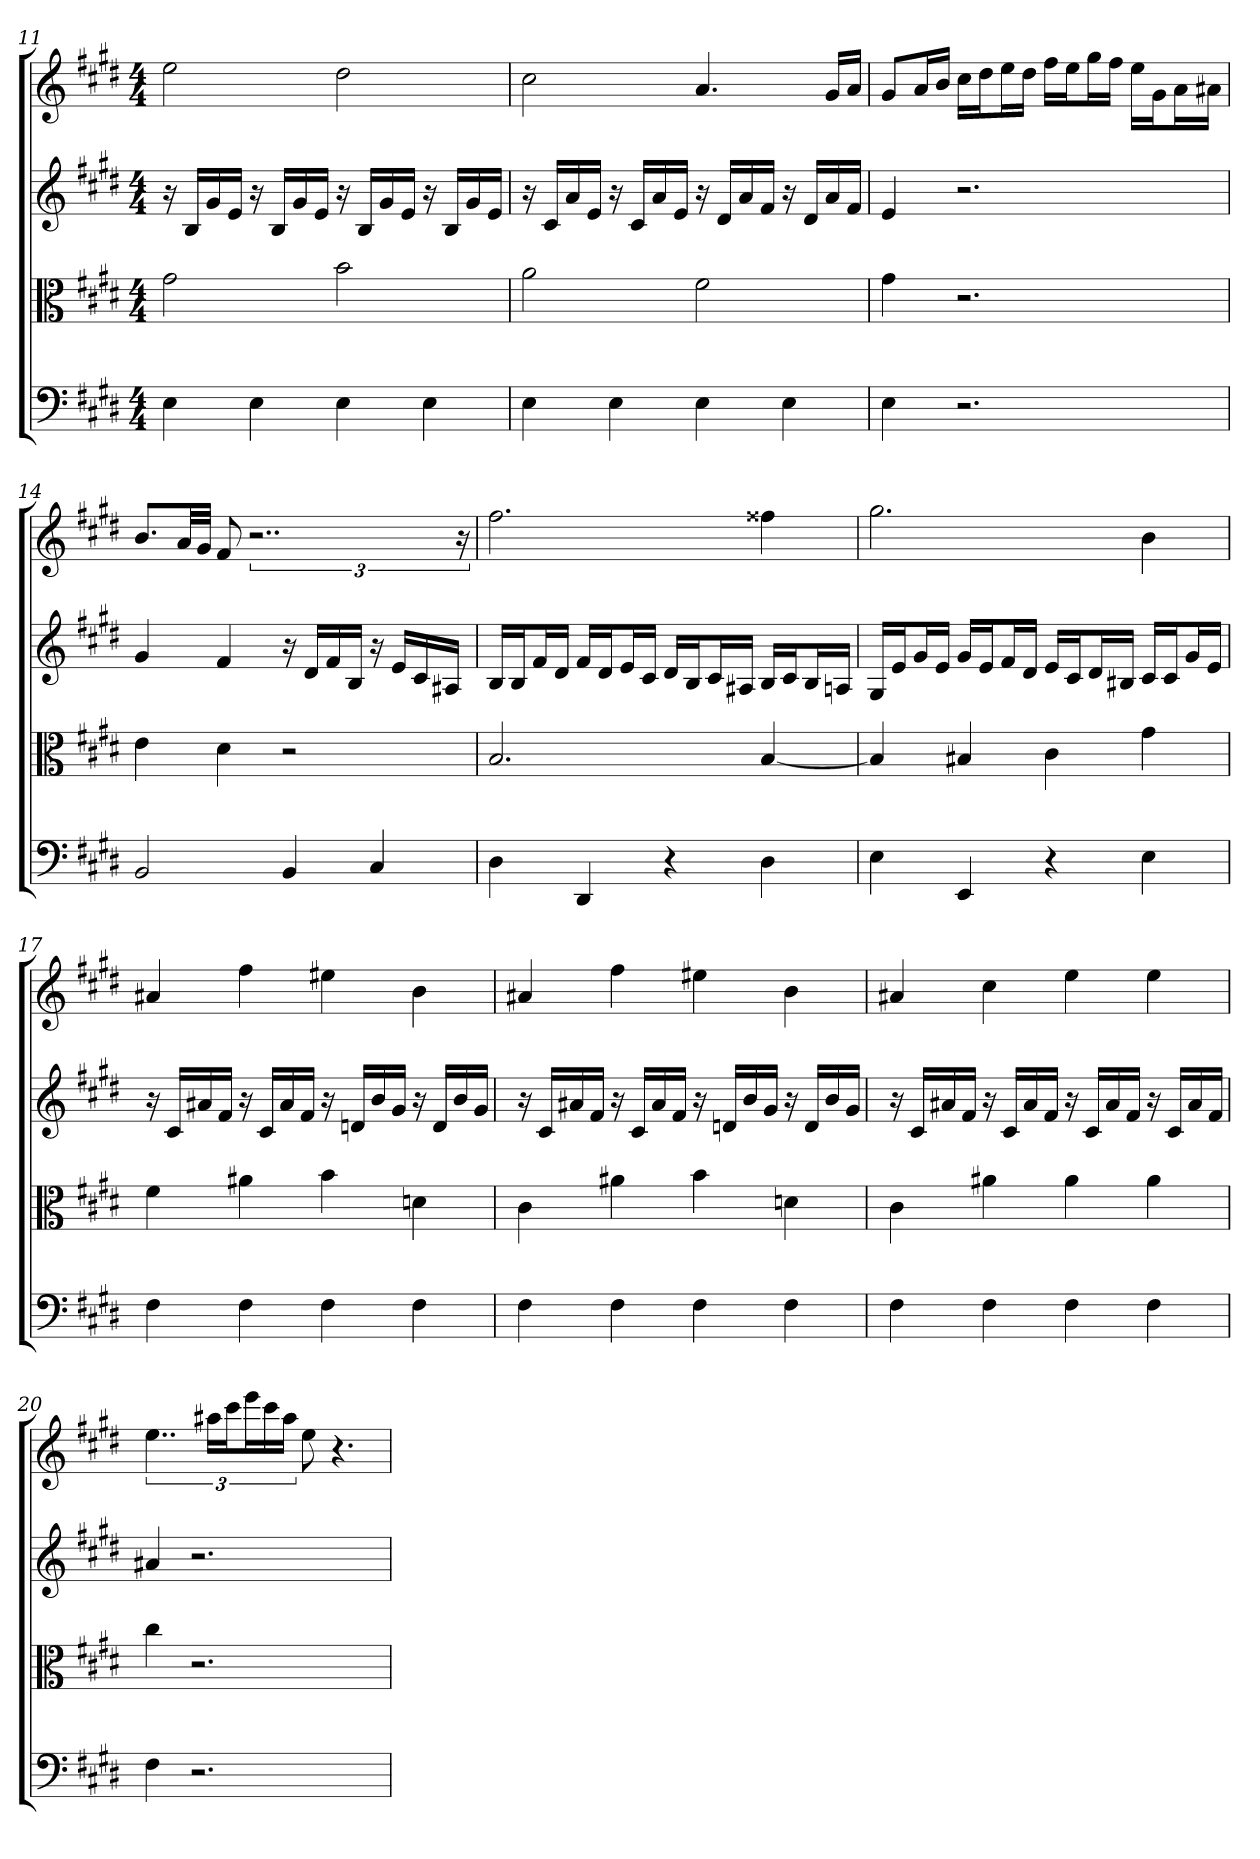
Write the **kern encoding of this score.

**kern	**kern	**kern	**kern
*part4	*part3	*part2	*part1
*staff4	*staff3	*staff2	*staff1
*clefF4	*clefC3	*clefG2	*clefG2
*k[f#c#g#d#]	*k[f#c#g#d#]	*k[f#c#g#d#]	*k[f#c#g#d#]
*E:	*E:	*E:	*E:
*M4/4	*M4/4	*M4/4	*M4/4
=11	=11	=11	=11
4E	2g#	16r	2ee
.	.	16B/LL	.
.	.	16g#/	.
.	.	16e/JJ	.
4E	.	16r	.
.	.	16B/LL	.
.	.	16g#/	.
.	.	16e/JJ	.
4E	2b	16r	2dd#
.	.	16B/LL	.
.	.	16g#/	.
.	.	16e/JJ	.
4E	.	16r	.
.	.	16B/LL	.
.	.	16g#/	.
.	.	16e/JJ	.
=12	=12	=12	=12
4E	2a	16r	2cc#
.	.	16c#/LL	.
.	.	16a/	.
.	.	16e/JJ	.
4E	.	16r	.
.	.	16c#/LL	.
.	.	16a/	.
.	.	16e/JJ	.
4E	2f#	16r	4.a
.	.	16d#/LL	.
.	.	16a/	.
.	.	16f#/JJ	.
4E	.	16r	.
.	.	16d#/LL	.
.	.	16a/	16g#/LL
.	.	16f#/JJ	16a/JJ
=13	=13	=13	=13
4E	4g#	4e	8g#/L
.	.	.	16a/L
.	.	.	16b/JJ
2.r	2.r	2.r	16cc#\LL
.	.	.	16dd#\J
.	.	.	16ee\L
.	.	.	16dd#\JJ
.	.	.	16ff#\LL
.	.	.	16ee\J
.	.	.	16gg#\L
.	.	.	16ff#\JJ
.	.	.	16ee\LL
.	.	.	16g#\J
.	.	.	16a\L
.	.	.	16a#X\JJ
=14	=14	=14	=14
2BB	4e	4g#	8.b/L
.	.	.	32a/LL
.	.	.	32g#/JJJ
.	4d#	4f#	8f#
.	.	.	3..r
4BB	2r	16r	.
.	.	16d#/LL	.
.	.	16f#/	.
.	.	16B/JJ	.
4C#	.	16r	.
.	.	16e/LL	.
.	.	16c#/	.
.	.	16A#X/JJ	.
.	.	.	24r
=15	=15	=15	=15
4D#	2.B	16B/LL	2.ff#
.	.	16B/J	.
.	.	16f#/L	.
.	.	16d#/JJ	.
4DD#	.	16f#/LL	.
.	.	16d#/J	.
.	.	16e/L	.
.	.	16c#/JJ	.
4r	.	16d#/LL	.
.	.	16B/J	.
.	.	16c#/L	.
.	.	16A#X/JJ	.
4D#	[4B	16B/LL	4ff##X
.	.	16c#/J	.
.	.	16B/L	.
.	.	16An/JJ	.
=16	=16	=16	=16
4E	4B]	16G#/LL	2.gg#
.	.	16e/J	.
.	.	16g#/L	.
.	.	16e/JJ	.
4EE	4B#X	16g#/LL	.
.	.	16e/J	.
.	.	16f#/L	.
.	.	16d#/JJ	.
4r	4c#	16e/LL	.
.	.	16c#/J	.
.	.	16d#/L	.
.	.	16B#X/JJ	.
4E	4g#	16c#/LL	4b
.	.	16c#/J	.
.	.	16g#/L	.
.	.	16e/JJ	.
=17	=17	=17	=17
4F#	4f#	16r	4a#X
.	.	16c#/LL	.
.	.	16a#X/	.
.	.	16f#/JJ	.
4F#	4a#X	16r	4ff#
.	.	16c#/LL	.
.	.	16a#/	.
.	.	16f#/JJ	.
4F#	4b	16r	4ee#X
.	.	16dn/LL	.
.	.	16b/	.
.	.	16g#/JJ	.
4F#	4dn	16r	4b
.	.	16d/LL	.
.	.	16b/	.
.	.	16g#/JJ	.
=18	=18	=18	=18
4F#	4c#	16r	4a#X
.	.	16c#/LL	.
.	.	16a#X/	.
.	.	16f#/JJ	.
4F#	4a#X	16r	4ff#
.	.	16c#/LL	.
.	.	16a#/	.
.	.	16f#/JJ	.
4F#	4b	16r	4ee#X
.	.	16dn/LL	.
.	.	16b/	.
.	.	16g#/JJ	.
4F#	4dn	16r	4b
.	.	16d/LL	.
.	.	16b/	.
.	.	16g#/JJ	.
=19	=19	=19	=19
4F#	4c#	16r	4a#X
.	.	16c#/LL	.
.	.	16a#X/	.
.	.	16f#/JJ	.
4F#	4a#X	16r	4cc#
.	.	16c#/LL	.
.	.	16a#/	.
.	.	16f#/JJ	.
4F#	4a#	16r	4ee
.	.	16c#/LL	.
.	.	16a#/	.
.	.	16f#/JJ	.
4F#	4a#	16r	4ee
.	.	16c#/LL	.
.	.	16a#/	.
.	.	16f#/JJ	.
=20	=20	=20	=20
4F#	4cc#	4a#X	6..ee
2.r	2.r	2.r	.
.	.	.	24aa#X\LL
.	.	.	24ccc#\J
.	.	.	24eee\L
.	.	.	24ccc#\
.	.	.	24aa#\JJ
.	.	.	8ee
.	.	.	4.r
=	=	=	=
*-	*-	*-	*-
